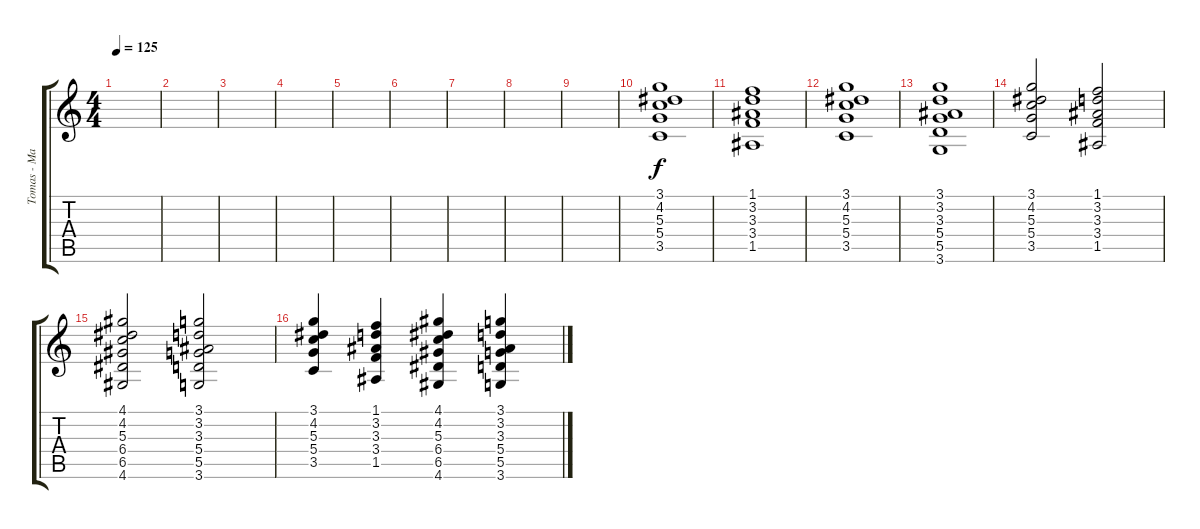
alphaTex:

\track ("Tomas - Main Guitar" "Tomas - Ma") {instrument distortionguitar}
\staff {score tabs}
\tuning (E4 B3 G3 D3 A2 E2) {hide}
\ts (4 4)
\tempo 125
\clef g2
\ks c
|
|
|
|
|
|
|
|
|
(3.1 4.2 5.3 5.4 3.5).1 |
(1.1 3.2 3.3 3.4 1.5).1 |
(3.1 4.2 5.3 5.4 3.5).1 |
(3.1 3.2 3.3 5.4 5.5 3.6).1 |
(3.1 4.2 5.3 5.4 3.5).2 (1.1 3.2 3.3 3.4 1.5).2 |
(4.1 4.2 5.3 6.4 6.5 4.6).2 (3.1 3.2 3.3 5.4 5.5 3.6).2 |
(3.1 4.2 5.3 5.4 3.5).4 (1.1 3.2 3.3 3.4 1.5).4 (4.1 4.2 5.3 6.4 6.5 4.6).4 (3.1 3.2 3.3 5.4 5.5 3.6).4
